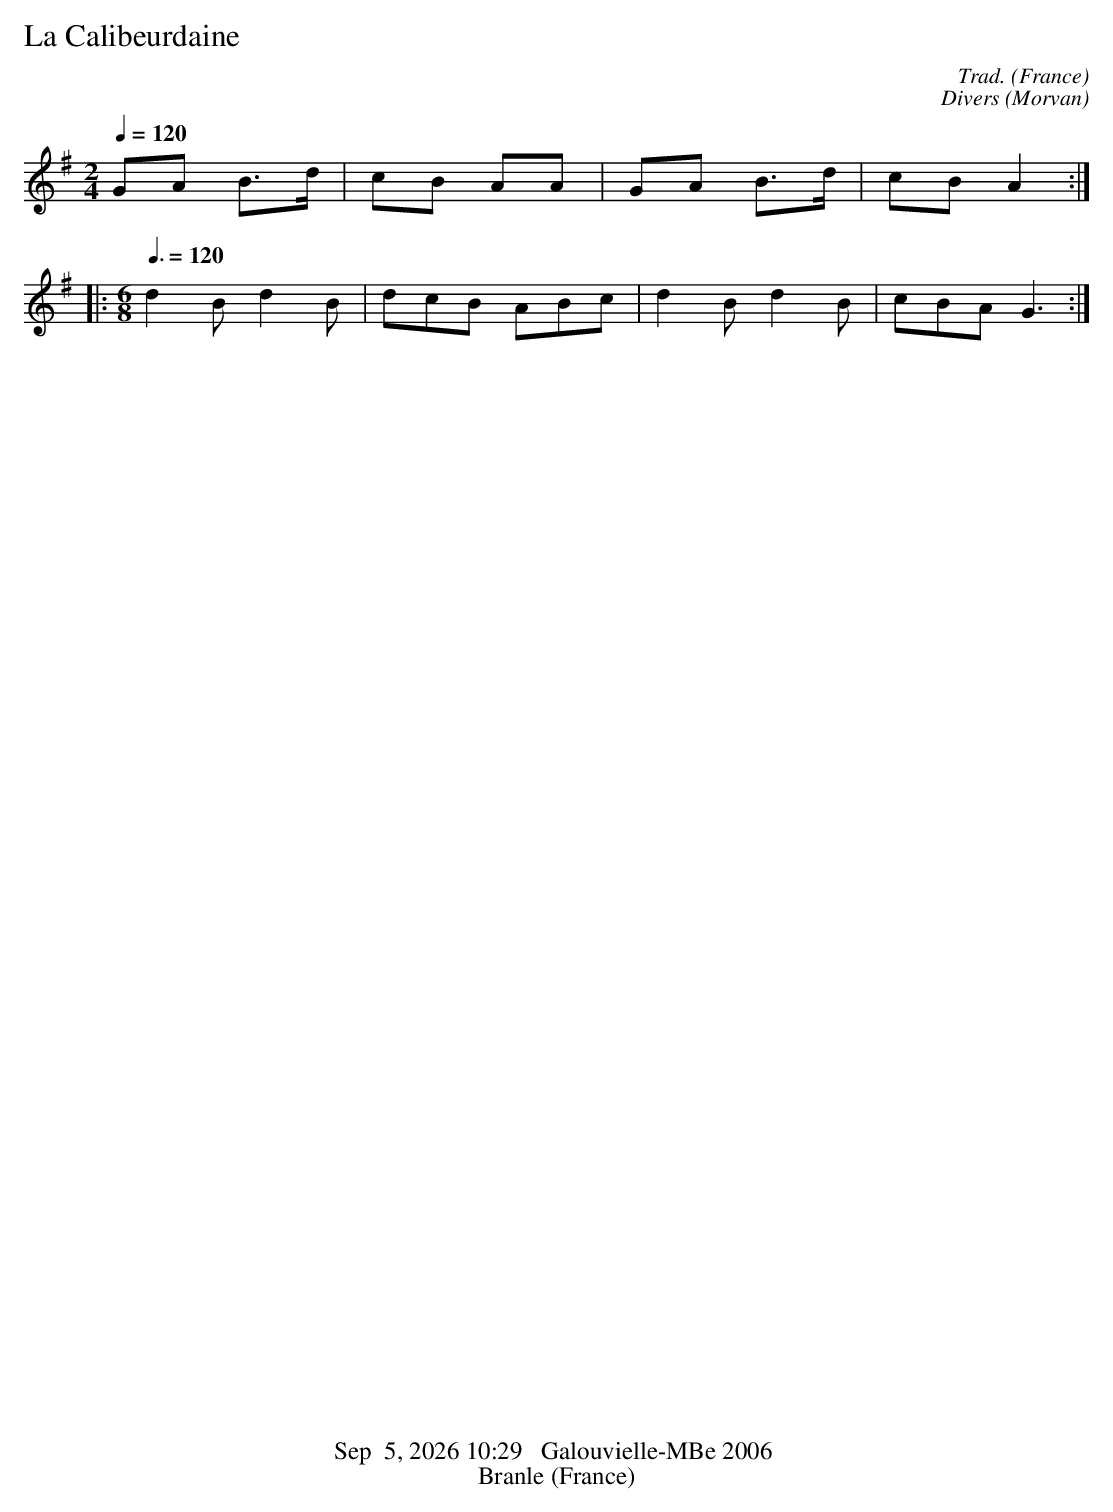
X:1
T:La Calibeurdaine
C:Trad.
O:France
M:2/4
L:1/8
Q:1/4=120
K:G
GA B>d|cB AA|GA B>d|cB A2::
M:6/8
Q:3/8=120
d2B d2B |dcB ABc|d2B d2B|cBA G3:|
